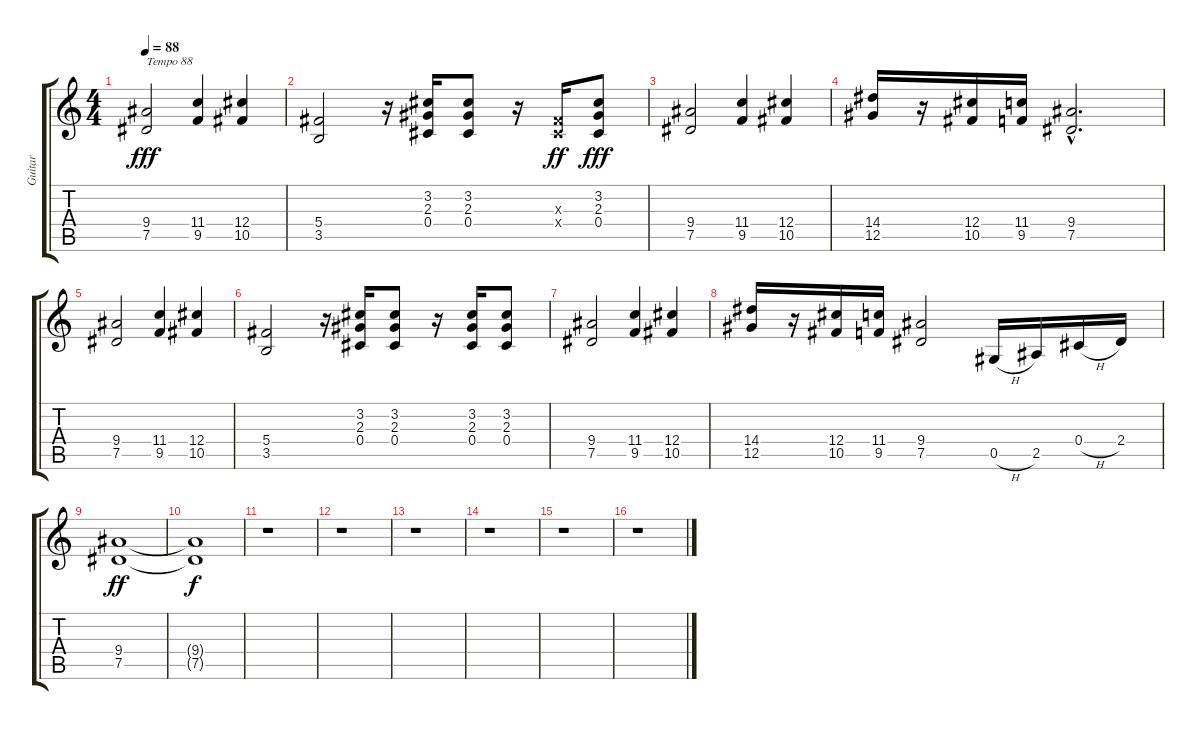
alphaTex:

\track ("Guitar" "Guitar") {instrument distortionguitar}
\staff {score tabs}
\tuning (Eb4 Bb3 Gb3 Db3 Ab2 Eb2) {hide}
\ts (4 4)
\tempo 88
\clef g2
\ks c
(9.4 7.5).2{txt "Tempo 88" dy fff instrument distortionguitar} (11.4 9.5).4 (12.4 10.5).4 |
(5.4 3.5).2 r.16 (3.2 2.3 0.4).16 (3.2 2.3 0.4).8 r.16 (0.3{x} 0.4{x}).16{dy ff} (3.2 2.3 0.4).8{dy fff} |
(9.4 7.5).2 (11.4 9.5).4 (12.4 10.5).4 |
(14.4 12.5).16 r.16 (12.4 10.5).16 (11.4 9.5).16 (9.4{hac} 7.5{hac}).2{d} |
(9.4 7.5).2 (11.4 9.5).4 (12.4 10.5).4 |
(5.4 3.5).2 r.16 (3.2 2.3 0.4).16 (3.2 2.3 0.4).8 r.16 (3.2 2.3 0.4).16 (3.2 2.3 0.4).8 |
(9.4 7.5).2 (11.4 9.5).4 (12.4 10.5).4 |
(14.4 12.5).16 r.16 (12.4 10.5).16 (11.4 9.5).16 (9.4 7.5).2 0.5{h}.16 2.5.16 0.4{h}.16 2.4.16 |
(9.4 7.5).1{dy ff} |
(9.4{t} 7.5{t}).1{dy f} |
r.1 |
r.1 |
r.1 |
r.1 |
r.1 |
r.1
